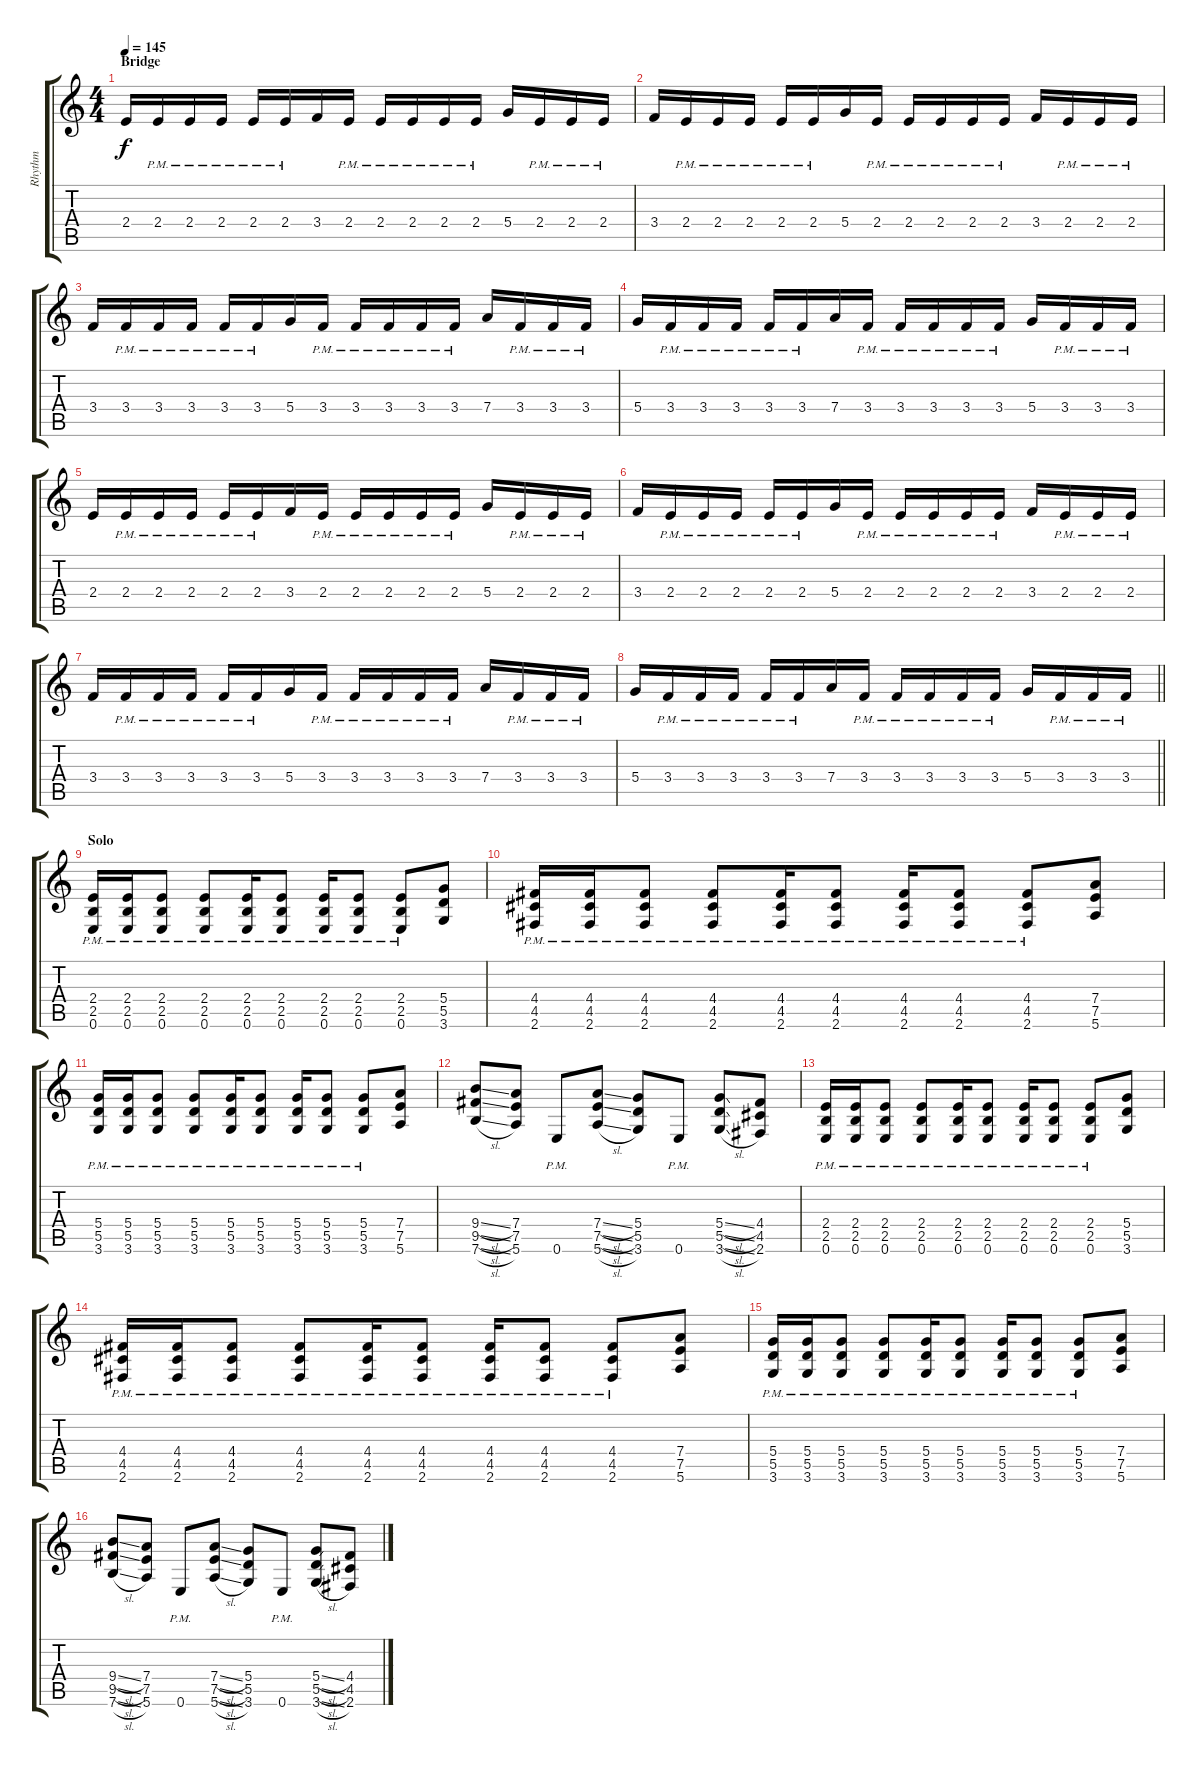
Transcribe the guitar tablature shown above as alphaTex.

\track ("Rhythm" "Rhythm") {instrument distortionguitar}
\staff {score tabs}
\tuning (E4 B3 G3 D3 A2 E2) {hide}
\ts (4 4)
\section ("" "Bridge")
\tempo 145
\clef g2
\ks c
2.4.16{dy f} 2.4{pm}.16 2.4{pm}.16 2.4{pm}.16 2.4{pm}.16 2.4{pm}.16 3.4.16 2.4{pm}.16 2.4{pm}.16 2.4{pm}.16 2.4{pm}.16 2.4{pm}.16 5.4.16 2.4{pm}.16 2.4{pm}.16 2.4{pm}.16 |
3.4.16 2.4{pm}.16 2.4{pm}.16 2.4{pm}.16 2.4{pm}.16 2.4{pm}.16 5.4.16 2.4{pm}.16 2.4{pm}.16 2.4{pm}.16 2.4{pm}.16 2.4{pm}.16 3.4.16 2.4{pm}.16 2.4{pm}.16 2.4{pm}.16 |
3.4.16 3.4{pm}.16 3.4{pm}.16 3.4{pm}.16 3.4{pm}.16 3.4{pm}.16 5.4.16 3.4{pm}.16 3.4{pm}.16 3.4{pm}.16 3.4{pm}.16 3.4{pm}.16 7.4.16 3.4{pm}.16 3.4{pm}.16 3.4{pm}.16 |
5.4.16 3.4{pm}.16 3.4{pm}.16 3.4{pm}.16 3.4{pm}.16 3.4{pm}.16 7.4.16 3.4{pm}.16 3.4{pm}.16 3.4{pm}.16 3.4{pm}.16 3.4{pm}.16 5.4.16 3.4{pm}.16 3.4{pm}.16 3.4{pm}.16 |
2.4.16 2.4{pm}.16 2.4{pm}.16 2.4{pm}.16 2.4{pm}.16 2.4{pm}.16 3.4.16 2.4{pm}.16 2.4{pm}.16 2.4{pm}.16 2.4{pm}.16 2.4{pm}.16 5.4.16 2.4{pm}.16 2.4{pm}.16 2.4{pm}.16 |
3.4.16 2.4{pm}.16 2.4{pm}.16 2.4{pm}.16 2.4{pm}.16 2.4{pm}.16 5.4.16 2.4{pm}.16 2.4{pm}.16 2.4{pm}.16 2.4{pm}.16 2.4{pm}.16 3.4.16 2.4{pm}.16 2.4{pm}.16 2.4{pm}.16 |
3.4.16 3.4{pm}.16 3.4{pm}.16 3.4{pm}.16 3.4{pm}.16 3.4{pm}.16 5.4.16 3.4{pm}.16 3.4{pm}.16 3.4{pm}.16 3.4{pm}.16 3.4{pm}.16 7.4.16 3.4{pm}.16 3.4{pm}.16 3.4{pm}.16 |
\barLineRight lightlight
5.4.16 3.4{pm}.16 3.4{pm}.16 3.4{pm}.16 3.4{pm}.16 3.4{pm}.16 7.4.16 3.4{pm}.16 3.4{pm}.16 3.4{pm}.16 3.4{pm}.16 3.4{pm}.16 5.4.16 3.4{pm}.16 3.4{pm}.16 3.4{pm}.16 |
\section ("" "Solo")
(2.4{pm} 2.5{pm} 0.6{pm}).16 (2.4{pm} 2.5{pm} 0.6{pm}).16 (2.4{pm} 2.5{pm} 0.6{pm}).8 (2.4{pm} 2.5{pm} 0.6{pm}).8 (2.4{pm} 2.5{pm} 0.6{pm}).16 (2.4{pm} 2.5{pm} 0.6{pm}).8 (2.4{pm} 2.5{pm} 0.6{pm}).16 (2.4{pm} 2.5{pm} 0.6{pm}).8 (2.4{pm} 2.5{pm} 0.6{pm}).8 (5.4 5.5 3.6).8 |
(4.4{pm} 4.5{pm} 2.6{pm}).16 (4.4{pm} 4.5{pm} 2.6{pm}).16 (4.4{pm} 4.5{pm} 2.6{pm}).8 (4.4{pm} 4.5{pm} 2.6{pm}).8 (4.4{pm} 4.5{pm} 2.6{pm}).16 (4.4{pm} 4.5{pm} 2.6{pm}).8 (4.4{pm} 4.5{pm} 2.6{pm}).16 (4.4{pm} 4.5{pm} 2.6{pm}).8 (4.4{pm} 4.5{pm} 2.6{pm}).8 (7.4 7.5 5.6).8 |
(5.4{pm} 5.5{pm} 3.6{pm}).16 (5.4{pm} 5.5{pm} 3.6{pm}).16 (5.4{pm} 5.5{pm} 3.6{pm}).8 (5.4{pm} 5.5{pm} 3.6{pm}).8 (5.4{pm} 5.5{pm} 3.6{pm}).16 (5.4{pm} 5.5{pm} 3.6{pm}).8 (5.4{pm} 5.5{pm} 3.6{pm}).16 (5.4{pm} 5.5{pm} 3.6{pm}).8 (5.4{pm} 5.5{pm} 3.6{pm}).8 (7.4 7.5 5.6).8 |
(9.4{sl} 9.5{sl} 7.6{sl}).8 (7.4 7.5 5.6).8 0.6{pm}.8 (7.4{sl} 7.5{sl} 5.6{sl}).8 (5.4 5.5 3.6).8 0.6{pm}.8 (5.4{sl} 5.5{sl} 3.6{sl}).8 (4.4 4.5 2.6).8 |
(2.4{pm} 2.5{pm} 0.6{pm}).16 (2.4{pm} 2.5{pm} 0.6{pm}).16 (2.4{pm} 2.5{pm} 0.6{pm}).8 (2.4{pm} 2.5{pm} 0.6{pm}).8 (2.4{pm} 2.5{pm} 0.6{pm}).16 (2.4{pm} 2.5{pm} 0.6{pm}).8 (2.4{pm} 2.5{pm} 0.6{pm}).16 (2.4{pm} 2.5{pm} 0.6{pm}).8 (2.4{pm} 2.5{pm} 0.6{pm}).8 (5.4 5.5 3.6).8 |
(4.4{pm} 4.5{pm} 2.6{pm}).16 (4.4{pm} 4.5{pm} 2.6{pm}).16 (4.4{pm} 4.5{pm} 2.6{pm}).8 (4.4{pm} 4.5{pm} 2.6{pm}).8 (4.4{pm} 4.5{pm} 2.6{pm}).16 (4.4{pm} 4.5{pm} 2.6{pm}).8 (4.4{pm} 4.5{pm} 2.6{pm}).16 (4.4{pm} 4.5{pm} 2.6{pm}).8 (4.4{pm} 4.5{pm} 2.6{pm}).8 (7.4 7.5 5.6).8 |
(5.4{pm} 5.5{pm} 3.6{pm}).16 (5.4{pm} 5.5{pm} 3.6{pm}).16 (5.4{pm} 5.5{pm} 3.6{pm}).8 (5.4{pm} 5.5{pm} 3.6{pm}).8 (5.4{pm} 5.5{pm} 3.6{pm}).16 (5.4{pm} 5.5{pm} 3.6{pm}).8 (5.4{pm} 5.5{pm} 3.6{pm}).16 (5.4{pm} 5.5{pm} 3.6{pm}).8 (5.4{pm} 5.5{pm} 3.6{pm}).8 (7.4 7.5 5.6).8 |
(9.4{sl} 9.5{sl} 7.6{sl}).8 (7.4 7.5 5.6).8 0.6{pm}.8 (7.4{sl} 7.5{sl} 5.6{sl}).8 (5.4 5.5 3.6).8 0.6{pm}.8 (5.4{sl} 5.5{sl} 3.6{sl}).8 (4.4 4.5 2.6).8
